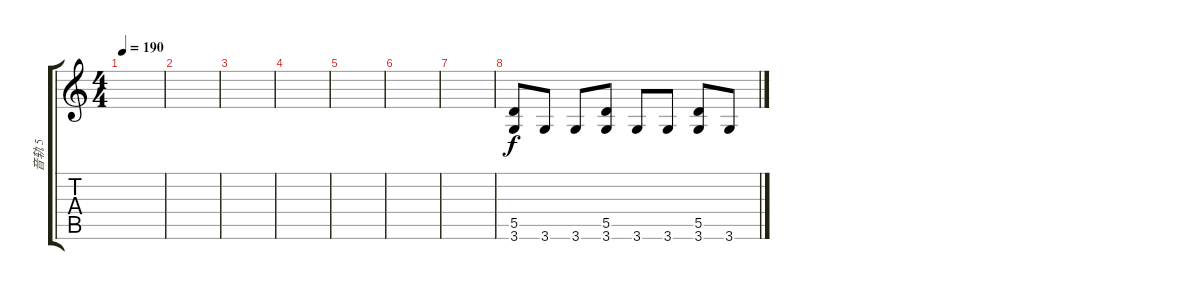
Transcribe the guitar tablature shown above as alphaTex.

\track ("音轨 5" "音轨 5") {instrument overdrivenguitar}
\staff {score tabs}
\tuning (E4 B3 G3 D3 A2 E2) {hide}
\ts (4 4)
\tempo 190
\clef g2
\ks c
|
|
|
|
|
|
|
(5.5 3.6).8 3.6.8 3.6.8 (5.5 3.6).8 3.6.8 3.6.8 (5.5 3.6).8 3.6.8
